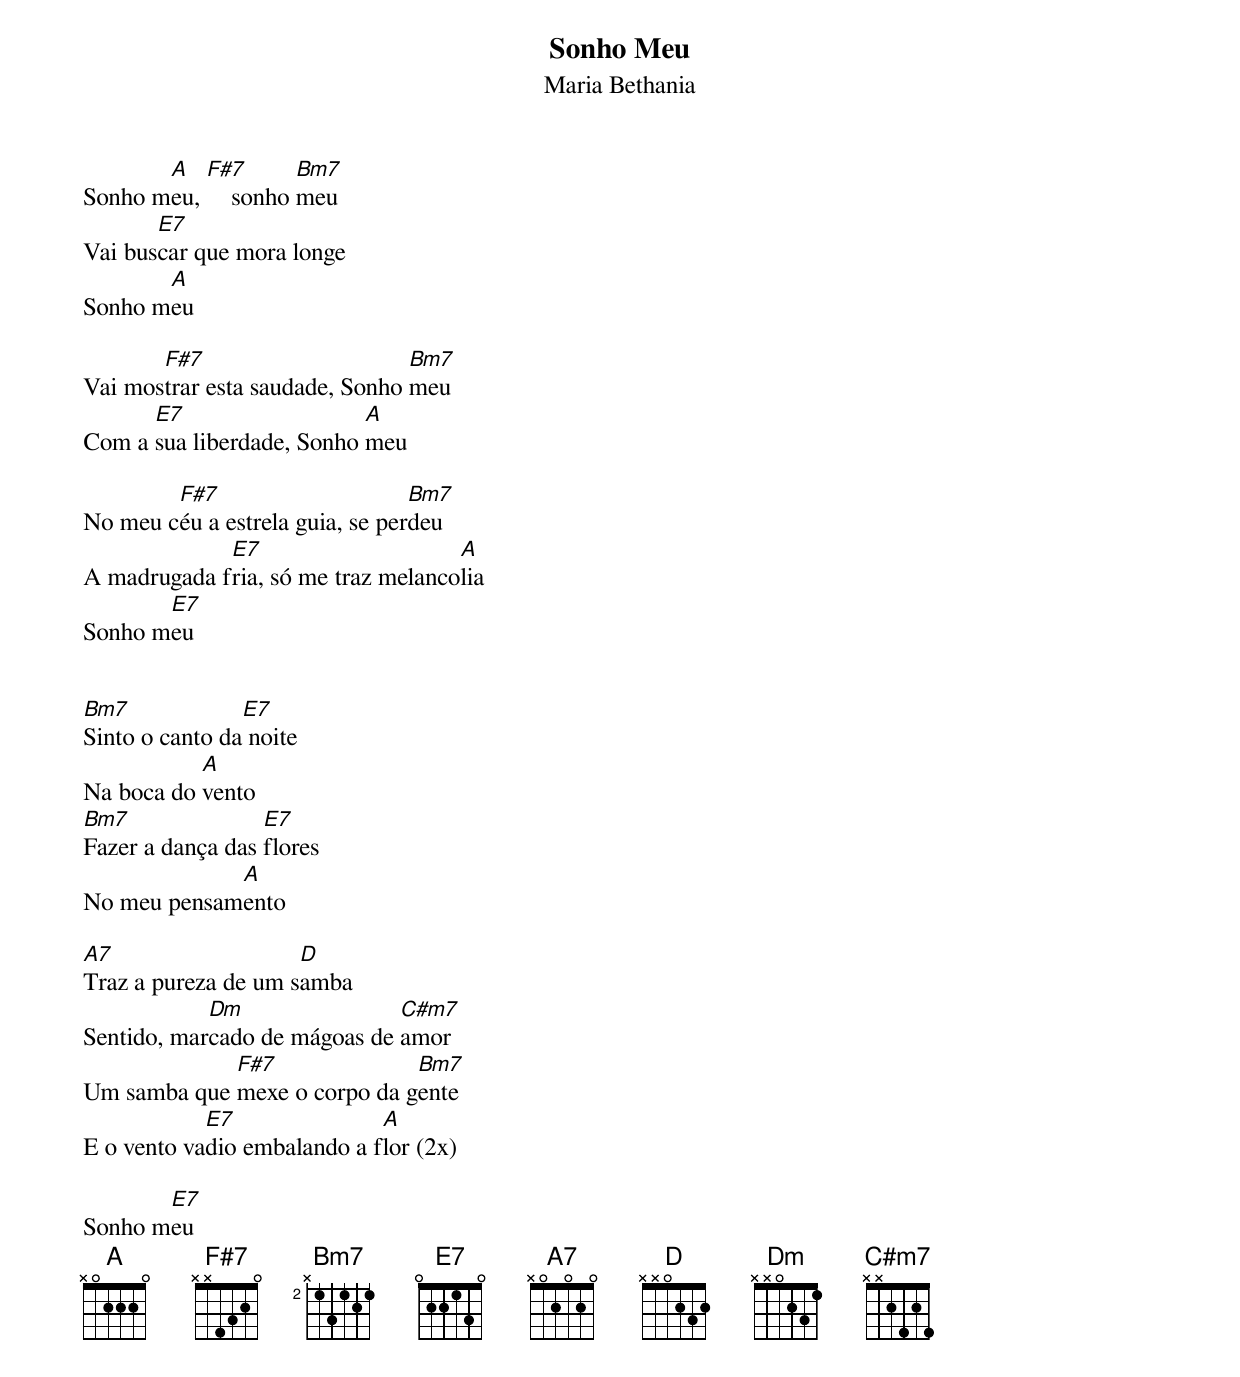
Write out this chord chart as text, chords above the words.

Sonho Meu
Maria Bethania

       A   F#7       Bm7
Sonho meu,     sonho meu
       E7
Vai buscar que mora longe
       A
Sonho meu

       F#7                      Bm7
Vai mostrar esta saudade, Sonho meu
      E7                   A
Com a sua liberdade, Sonho meu

        F#7                      Bm7
No meu céu a estrela guia, se perdeu
             E7                     A
A madrugada fria, só me traz melancolia
       E7
Sonho meu


Bm7             E7
Sinto o canto da noite
           A
Na boca do vento
Bm7               E7
Fazer a dança das flores
             A
No meu pensamento

A7                   D
Traz a pureza de um samba
            Dm                C#m7
Sentido, marcado de mágoas de amor
             F#7              Bm7
Um samba que mexe o corpo da gente
            E7               A
E o vento vadio embalando a flor (2x)

       E7
Sonho meu
